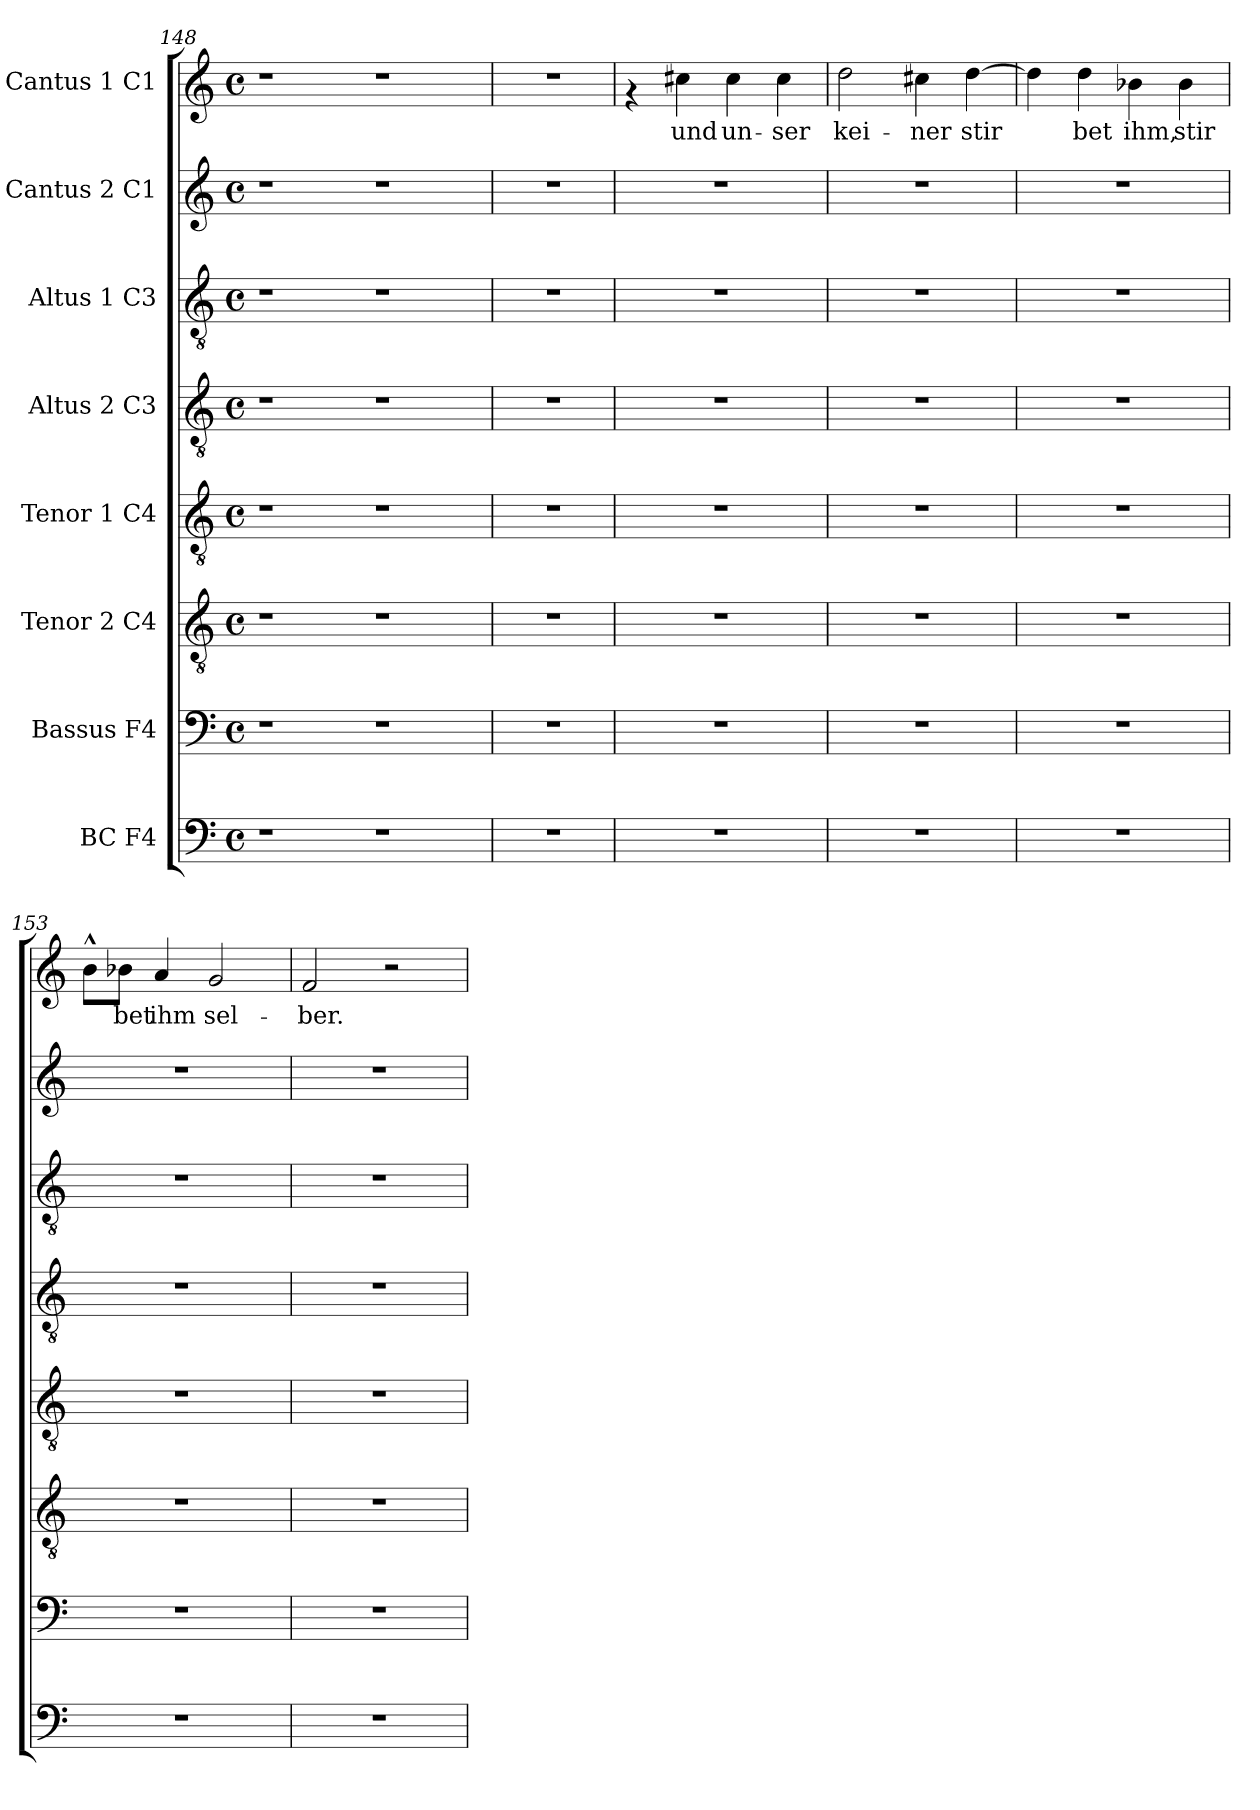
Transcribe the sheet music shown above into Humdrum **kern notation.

**kern	**kern	**kern	**kern	**kern	**kern	**kern	**kern	**text
*part8	*part7	*part6	*part5	*part4	*part3	*part2	*part1	*part1
*staff8	*staff7	*staff6	*staff5	*staff4	*staff3	*staff2	*staff1	*staff1
*I"BC  F4	*I"Bassus  F4	*I"Tenor 2  C4	*I"Tenor 1  C4	*I"Altus 2  C3	*I"Altus 1  C3	*I"Cantus 2  C1	*I"Cantus 1  C1	*
*clefF4	*clefF4	*clefGv2	*clefGv2	*clefGv2	*clefGv2	*clefG2	*clefG2	*
*k[]	*k[]	*k[]	*k[]	*k[]	*k[]	*k[]	*k[]	*
*C:	*C:	*C:	*C:	*C:	*C:	*C:	*C:	*
*M4/4	*M4/4	*M4/4	*M4/4	*M4/4	*M4/4	*M4/4	*M4/4	*
*met(c)	*met(c)	*met(c)	*met(c)	*met(c)	*met(c)	*met(c)	*met(c)	*
=148	=148	=148	=148	=148	=148	=148	=148	=148
1r	1r	1r	1r	1r	1r	1r	1r	.
1r	1r	1r	1r	1r	1r	1r	1r	.
=149	=149	=149	=149	=149	=149	=149	=149	=149
1r	1r	1r	1r	1r	1r	1r	1r	.
=150	=150	=150	=150	=150	=150	=150	=150	=150
1r	1r	1r	1r	1r	1r	1r	4rf	.
!	!	!	!	!	!	!	!	!LO:LY:b:cj
.	.	.	.	.	.	.	4cc#X\	und
!	!	!	!	!	!	!	!	!LO:LY:b:cj
.	.	.	.	.	.	.	4cc#\	un-
!	!	!	!	!	!	!	!	!LO:LY:b:cj
.	.	.	.	.	.	.	4cc#\	-ser
=151	=151	=151	=151	=151	=151	=151	=151	=151
!	!	!	!	!	!	!	!	!LO:LY:b:cj
1r	1r	1r	1r	1r	1r	1r	2dd\	kei-
!	!	!	!	!	!	!	!	!LO:LY:b:cj
.	.	.	.	.	.	.	4cc#X\	-ner
!	!	!	!	!	!	!	!	!LO:LY:b:cj
.	.	.	.	.	.	.	[>4dd\	stir-
=152	=152	=152	=152	=152	=152	=152	=152	=152
!	!	!	!	!	!	!	!	!LO:LY:b:cj
1r	1r	1r	1r	1r	1r	1r	4dd\]	--
!	!	!	!	!	!	!	!	!LO:LY:b:cj
.	.	.	.	.	.	.	4dd\	-bet
!	!	!	!	!	!	!	!	!LO:LY:b:cj
.	.	.	.	.	.	.	4b-X\	ihm,
!	!	!	!	!	!	!	!	!LO:LY:b:cj
.	.	.	.	.	.	.	4b-\	stir-
!!LO:LB:g=z
=153	=153	=153	=153	=153	=153	=153	=153	=153
!	!	!	!	!	!	!	!	!LO:LY:b:cj
1r	1r	1r	1r	1r	1r	1r	8b^^>\L	--
!	!	!	!	!	!	!	!	!LO:LY:b:cj
.	.	.	.	.	.	.	8b-X\J	-bet
!	!	!	!	!	!	!	!	!LO:LY:b:cj
.	.	.	.	.	.	.	4a/	ihm
!	!	!	!	!	!	!	!	!LO:LY:b:cj
.	.	.	.	.	.	.	2g/	sel-
=154	=154	=154	=154	=154	=154	=154	=154	=154
!	!	!	!	!	!	!	!	!LO:LY:b:cj
1r	1r	1r	1r	1r	1r	1r	2f/	-ber.
.	.	.	.	.	.	.	2r	.
=	=	=	=	=	=	=	=	=
*-	*-	*-	*-	*-	*-	*-	*-	*-
